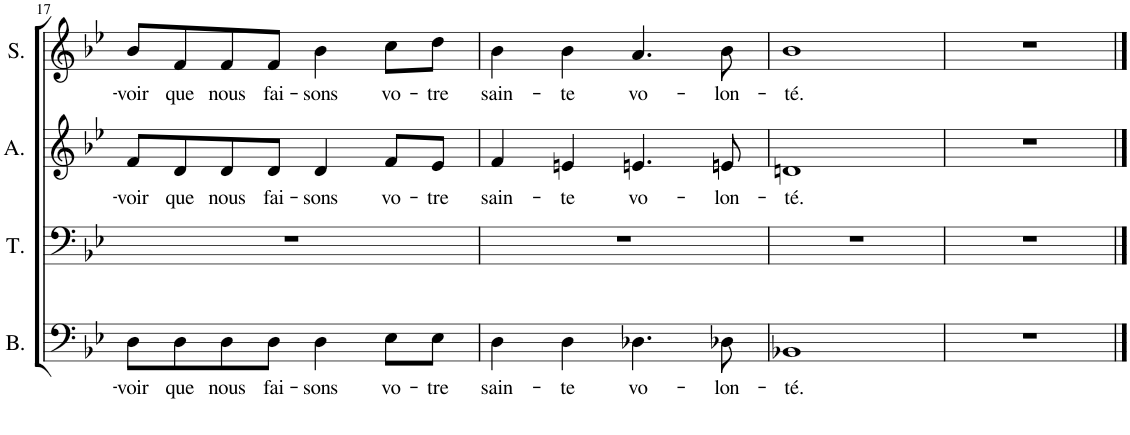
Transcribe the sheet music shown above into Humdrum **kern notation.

**kern	**text	**kern	**kern	**text	**kern	**text
*part4	*part4	*part3	*part2	*part2	*part1	*part1
*staff4	*staff4	*staff3	*staff2	*staff2	*staff1	*staff1
*I"Bass	*	*I"Tenor	*I"Alto	*	*I"Soprano	*
*I'B.	*	*I'T.	*I'A.	*	*I'S.	*
!!LO:PB:g=z
*clefF4	*	*clefF4	*clefG2	*	*clefG2	*
*k[b-e-]	*	*k[b-e-]	*k[b-e-]	*	*k[b-e-]	*
*M4/4	*	*M4/4	*M4/4	*	*M4/4	*
*met(c)	*	*met(c)	*met(c)	*	*met(c)	*
=17	=17	=17	=17	=17	=17	=17
!	!LO:LY:b	!	!	!LO:LY:b	!	!LO:LY:b
8D\L	-voir	1r	8f/L	-voir	8b-/L	-voir
!	!LO:LY:b	!	!	!LO:LY:b	!	!LO:LY:b
8D\	que	.	8d/	que	8f/	que
!	!LO:LY:b	!	!	!LO:LY:b	!	!LO:LY:b
8D\	nous	.	8d/	nous	8f/	nous
!	!LO:LY:b	!	!	!LO:LY:b	!	!LO:LY:b
8D\J	fai-	.	8d/J	fai-	8f/J	fai-
!	!LO:LY:b	!	!	!LO:LY:b	!	!LO:LY:b
4D\	-sons	.	4d/	-sons	4b-\	-sons
!	!LO:LY:b	!	!	!LO:LY:b	!	!LO:LY:b
8E-\L	vo-	.	8f/L	vo-	8cc\L	vo-
!	!LO:LY:b	!	!	!LO:LY:b	!	!LO:LY:b
8E-\J	-tre	.	8e-/J	-tre	8dd\J	-tre
=18	=18	=18	=18	=18	=18	=18
!	!LO:LY:b	!	!	!LO:LY:b	!	!LO:LY:b
4D\	sain-	1r	4f/	sain-	4b-\	sain-
!	!LO:LY:b	!	!	!LO:LY:b	!	!LO:LY:b
4D\	-te	.	4en/	-te	4b-\	-te
!	!LO:LY:b	!	!	!LO:LY:b	!	!LO:LY:b
4.D-X\	vo-	.	4.en/	vo-	4.a/	vo-
!	!LO:LY:b	!	!	!LO:LY:b	!	!LO:LY:b
8D-X\	-lon-	.	8en/	-lon-	8b-\	-lon-
=19	=19	=19	=19	=19	=19	=19
!	!LO:LY:b	!	!	!LO:LY:b	!	!LO:LY:b
1BB-X	-té.	1r	1dn	-té.	1b-	-té.
=20	=20	=20	=20	=20	=20	=20
1r	.	1r	1r	.	1r	.
==	==	==	==	==	==	==
*-	*-	*-	*-	*-	*-	*-
